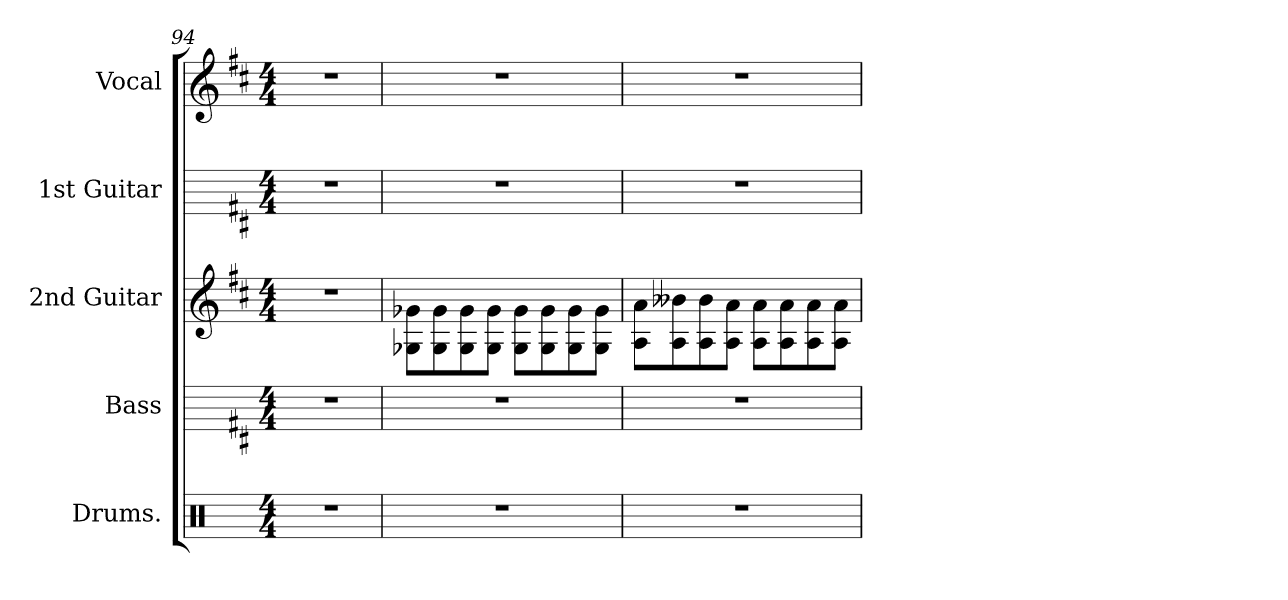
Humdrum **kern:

**kern	**kern	**kern	**kern	**kern
*part5	*part4	*part3	*part2	*part1
*staff5	*staff4	*staff3	*staff2	*staff1
*I"Drums.	*I"Bass	*I"2nd Guitar	*I"1st Guitar	*I"Vocal
*I'Drs.	*I'Ba.	*I'Gt.2	*I'Gt.1	*I'Vo.
*clefX	*	*	*	*clefG2
*	*ITrd7c12	*	*	*
*k[]	*k[f#c#]	*k[f#c#]	*k[f#c#]	*k[f#c#]
*M4/4	*M4/4	*M4/4	*M4/4	*M4/4
=94	=94	=94	=94	=94
1r	1r	1r	1r	1r
=95	=95	=95	=95	=95
1r	1r	8G-\ 8g-\L	1r	1r
.	.	8G-\ 8g-\	.	.
.	.	8G-\ 8g-\	.	.
.	.	8G-\ 8g-\J	.	.
.	.	8G-\ 8g-\L	.	.
.	.	8G-\ 8g-\	.	.
.	.	8G-\ 8g-\	.	.
.	.	8G-\ 8g-\J	.	.
=96	=96	=96	=96	=96
1r	1r	8A\ 8a\L	1r	1r
.	.	8A\ 8b--\	.	.
.	.	8A\ 8b--\	.	.
.	.	8A\ 8a\J	.	.
.	.	8A\ 8a\L	.	.
.	.	8A\ 8a\	.	.
.	.	8A\ 8a\	.	.
.	.	8A\ 8a\J	.	.
=	=	=	=	=
*-	*-	*-	*-	*-
